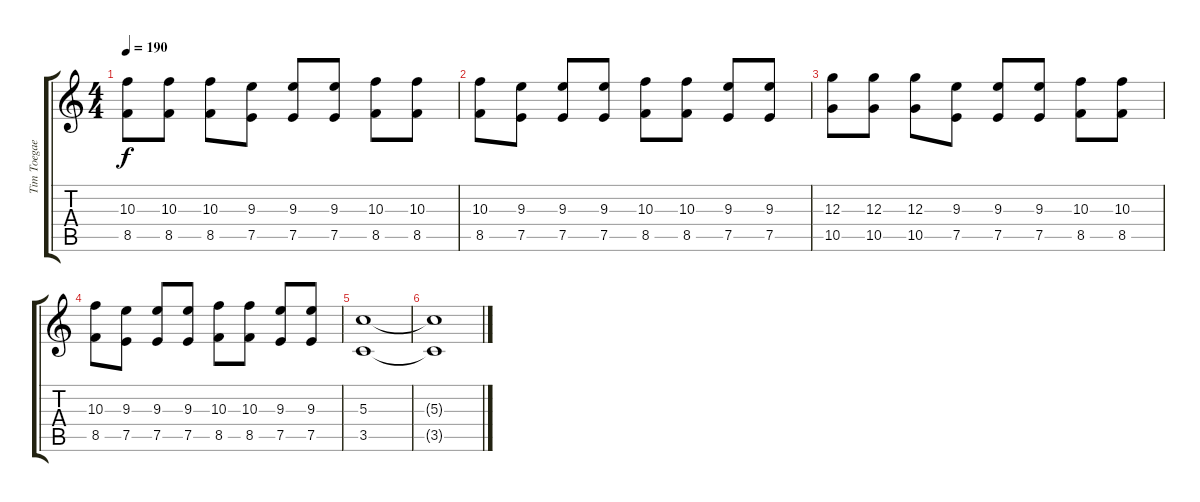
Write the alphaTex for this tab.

\track ("Tim Toegaert" "Tim Toegae") {instrument distortionguitar}
\staff {score tabs}
\tuning (E4 B3 G3 D3 A2 E2) {hide}
\ts (4 4)
\tempo 190
\clef g2
\ks c
(10.3 8.5).8{dy f} (10.3 8.5).8 (10.3 8.5).8 (9.3 7.5).8 (9.3 7.5).8 (9.3 7.5).8 (10.3 8.5).8 (10.3 8.5).8 |
(10.3 8.5).8 (9.3 7.5).8 (9.3 7.5).8 (9.3 7.5).8 (10.3 8.5).8 (10.3 8.5).8 (9.3 7.5).8 (9.3 7.5).8 |
(12.3 10.5).8 (12.3 10.5).8 (12.3 10.5).8 (9.3 7.5).8 (9.3 7.5).8 (9.3 7.5).8 (10.3 8.5).8 (10.3 8.5).8 |
(10.3 8.5).8 (9.3 7.5).8 (9.3 7.5).8 (9.3 7.5).8 (10.3 8.5).8 (10.3 8.5).8 (9.3 7.5).8 (9.3 7.5).8 |
(5.3 3.5).1 |
(5.3{t} 3.5{t}).1
